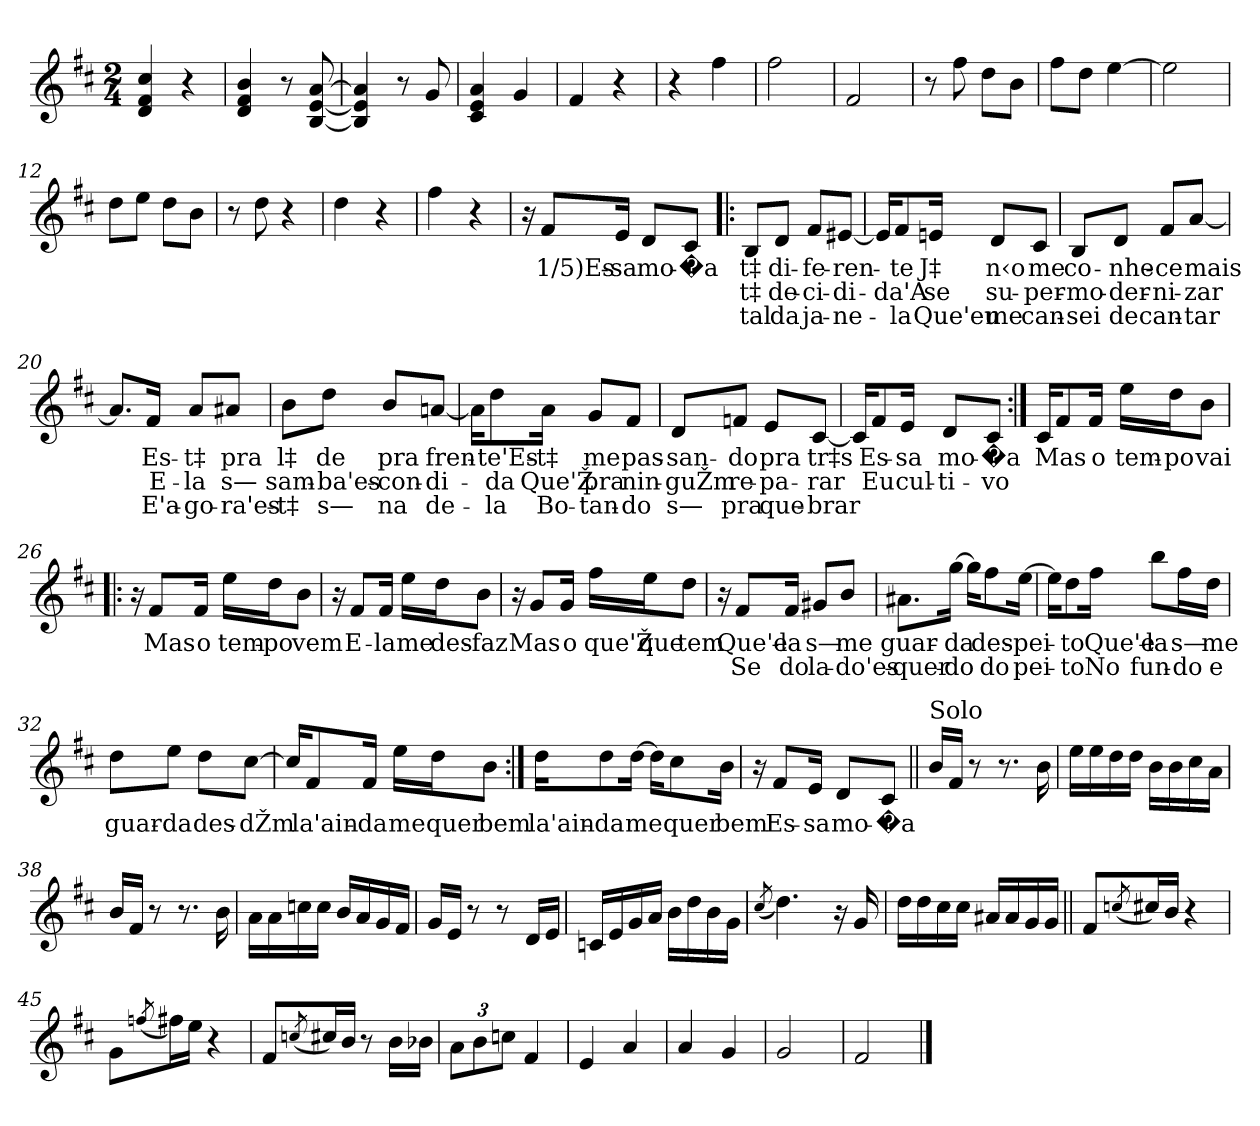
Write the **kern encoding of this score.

**kern	**text	**text	**text
*part1	*part1	*part1	*part1
*staff1	*staff1	*staff1	*staff1
*clefG2	*	*	*
*k[f#c#]	*	*	*
*b:	*	*	*
*M2/4	*	*	*
=1	=1	=1	=1
4d/ 4f#/ 4cc#/	.	.	.
4r	.	.	.
=2	=2	=2	=2
4d/ 4f#/ 4b/	.	.	.
8r	.	.	.
[8B/ [8e/ [8a/	.	.	.
=3	=3	=3	=3
4B/] 4e/] 4a/]	.	.	.
8r	.	.	.
8g/	.	.	.
=4	=4	=4	=4
4c#/ 4e/ 4a/	.	.	.
4g/	.	.	.
=5	=5	=5	=5
4f#/	.	.	.
4r	.	.	.
=6	=6	=6	=6
4r	.	.	.
4ff#\	.	.	.
=7	=7	=7	=7
2ff#\	.	.	.
=8	=8	=8	=8
2f#/	.	.	.
!!LO:LB:g=z
=9	=9	=9	=9
8r	.	.	.
8ff#\	.	.	.
8dd\L	.	.	.
8b\J	.	.	.
=10	=10	=10	=10
8ff#\L	.	.	.
8dd\J	.	.	.
[4ee\	.	.	.
=11	=11	=11	=11
2ee\]	.	.	.
=12	=12	=12	=12
8dd\L	.	.	.
8ee\J	.	.	.
8dd\L	.	.	.
8b\J	.	.	.
=13	=13	=13	=13
8r	.	.	.
8dd\	.	.	.
4r	.	.	.
=14	=14	=14	=14
4dd\	.	.	.
4r	.	.	.
=15	=15	=15	=15
4ff#\	.	.	.
4r	.	.	.
!!LO:LB:g=z
=16	=16	=16	=16
16r	.	.	.
!	!LO:LY:b	!	!
8f#/L	1/5)Es-	.	.
!	!LO:LY:b	!	!
16e/Jk	-sa	.	.
!	!LO:LY:b	!	!
8d/L	mo-	.	.
!	!LO:LY:b	!	!
8c#/J	-�a	.	.
=17!|:	=17!|:	=17!|:	=17!|:
!	!LO:LY:b	!LO:LY:b	!LO:LY:b
8B/L	t‡	t‡	tal
!	!LO:LY:b	!LO:LY:b	!LO:LY:b
8d/J	di-	de-	da
!	!LO:LY:b	!LO:LY:b	!LO:LY:b
8f#/L	-fe-	-ci-	ja-
!	!LO:LY:b	!LO:LY:b	!LO:LY:b
[8e#X/J	-ren-	-di-	-ne-
=18	=18	=18	=18
16e#/KL]	.	.	.
!	!LO:LY:b	!LO:LY:b	!LO:LY:b
8f#/	-te	-da'A	-la
!	!LO:LY:b	!LO:LY:b	!LO:LY:b
16en/Jk	J‡	se	Que'eu
!	!LO:LY:b	!LO:LY:b	!LO:LY:b
8d/L	n‹o	su-	me
!	!LO:LY:b	!LO:LY:b	!LO:LY:b
8c#/J	me	-per-	can-
=19	=19	=19	=19
!	!LO:LY:b	!LO:LY:b	!LO:LY:b
8B/L	co-	-mo-	-sei
!	!LO:LY:b	!LO:LY:b	!LO:LY:b
8d/J	-nhe-	-der-	de
!	!LO:LY:b	!LO:LY:b	!LO:LY:b
8f#/L	-ce	-ni-	can-
!	!LO:LY:b	!LO:LY:b	!LO:LY:b
[8a/J	mais	-zar	-tar
!!LO:LB:g=z
=20	=20	=20	=20
8.a/L]	.	.	.
!	!LO:LY:b	!LO:LY:b	!LO:LY:b
16f#/Jk	Es-	E-	E'a-
!	!LO:LY:b	!LO:LY:b	!LO:LY:b
8a/L	-t‡	-la	-go-
!	!LO:LY:b	!LO:LY:b	!LO:LY:b
8a#X/J	pra	s—	-ra'es-
=21	=21	=21	=21
!	!LO:LY:b	!LO:LY:b	!LO:LY:b
8b\L	l‡	sam-	-t‡
!	!LO:LY:b	!LO:LY:b	!LO:LY:b
8dd\J	de	-ba'es-	s—
!	!LO:LY:b	!LO:LY:b	!LO:LY:b
8b/L	pra	-con-	na
!	!LO:LY:b	!LO:LY:b	!LO:LY:b
[8an/J	fren-	-di-	de-
=22	=22	=22	=22
16a\KL]	.	.	.
!	!LO:LY:b	!LO:LY:b	!LO:LY:b
8dd\	-te'Es-	-da	-la
!	!LO:LY:b	!LO:LY:b	!LO:LY:b
16a\Jk	-t‡	Que'Ž	Bo-
!	!LO:LY:b	!LO:LY:b	!LO:LY:b
8g/L	me	pra	-tan-
!	!LO:LY:b	!LO:LY:b	!LO:LY:b
8f#/J	pas-	nin-	-do
=23	=23	=23	=23
!	!LO:LY:b	!LO:LY:b	!LO:LY:b
8d/L	-san-	-guŽm	s—
!	!LO:LY:b	!LO:LY:b	!LO:LY:b
8fn/J	-do	re-	pra
!	!LO:LY:b	!LO:LY:b	!LO:LY:b
8e/L	pra	-pa-	que-
!	!LO:LY:b	!LO:LY:b	!LO:LY:b
[8c#/J	tr‡s	-rar	-brar
!!LO:LB:g=z
=24	=24	=24	=24
16c#/KL]	.	.	.
!	!LO:LY:b	!LO:LY:b	!
8f#/	Es-	Eu	.
!	!LO:LY:b	!LO:LY:b	!
16e/Jk	-sa	cul-	.
!	!LO:LY:b	!LO:LY:b	!
8d/L	mo-	-ti-	.
!	!LO:LY:b	!LO:LY:b	!
8c#/J	-�a	-vo	.
=25:|!	=25:|!	=25:|!	=25:|!
16c#/KL	.	.	.
!	!LO:LY:b	!	!
8f#/	Mas	.	.
!	!LO:LY:b	!	!
16f#/Jk	o	.	.
!	!LO:LY:b	!	!
16ee\LL	tem-	.	.
!	!LO:LY:b	!	!
16dd\J	-po	.	.
!	!LO:LY:b	!	!
8b\J	vai	.	.
=26!|:	=26!|:	=26!|:	=26!|:
16r	.	.	.
!	!LO:LY:b	!	!
8f#/L	Mas	.	.
!	!LO:LY:b	!	!
16f#/Jk	o	.	.
!	!LO:LY:b	!	!
16ee\LL	tem-	.	.
!	!LO:LY:b	!	!
16dd\J	-po	.	.
!	!LO:LY:b	!	!
8b\J	vem	.	.
=27	=27	=27	=27
16r	.	.	.
!	!LO:LY:b	!	!
8f#/L	E-	.	.
!	!LO:LY:b	!	!
16f#/Jk	-la	.	.
!	!LO:LY:b	!	!
16ee\LL	me	.	.
!	!LO:LY:b	!	!
16dd\J	des-	.	.
!	!LO:LY:b	!	!
8b\J	-faz	.	.
!!LO:LB:g=z
=28	=28	=28	=28
16r	.	.	.
!	!LO:LY:b	!	!
8g/L	Mas	.	.
!	!LO:LY:b	!	!
16g/Jk	o	.	.
!	!LO:LY:b	!	!
16ff#\LL	que'Ž	.	.
!	!LO:LY:b	!	!
16ee\J	que	.	.
!	!LO:LY:b	!	!
8dd\J	tem	.	.
=29	=29	=29	=29
16r	.	.	.
!	!LO:LY:b	!LO:LY:b	!
8f#/L	Que'e-	Se	.
!	!LO:LY:b	!LO:LY:b	!
16f#/Jk	-la	do	.
!	!LO:LY:b	!LO:LY:b	!
8g#X/L	s—	la-	.
!	!LO:LY:b	!LO:LY:b	!
8b/J	me	-do'es-	.
=30	=30	=30	=30
!	!LO:LY:b	!LO:LY:b	!
8.a#X\L	guar-	-quer-	.
!	!LO:LY:b	!LO:LY:b	!
[16gg\Jk	-da	-do	.
16gg\KL]	.	.	.
!	!LO:LY:b	!LO:LY:b	!
8ff#\	des-	do	.
!	!LO:LY:b	!LO:LY:b	!
[16ee\Jk	-pei-	pei-	.
=31	=31	=31	=31
16ee\KL]	.	.	.
!	!LO:LY:b	!LO:LY:b	!
8dd\	-to	-to	.
!	!LO:LY:b	!LO:LY:b	!
16ff#\Jk	Que'e-	No	.
!	!LO:LY:b	!LO:LY:b	!
8bb\L	-la	fun-	.
!	!LO:LY:b	!LO:LY:b	!
16ff#\L	s—	-do	.
!	!LO:LY:b	!LO:LY:b	!
16dd\JJ	me	e	.
!!LO:LB:g=z
=32	=32	=32	=32
!	!LO:LY:b	!	!
8dd\L	guar-	.	.
!	!LO:LY:b	!	!
8ee\J	-da	.	.
!	!LO:LY:b	!	!
8dd\L	des-	.	.
!	!LO:LY:b	!	!
[8cc#\J	-dŽm	.	.
=33	=33	=33	=33
16cc#/KL]	.	.	.
!	!LO:LY:b	!	!
8f#/	la'ain-	.	.
!	!LO:LY:b	!	!
16f#/Jk	-da	.	.
!	!LO:LY:b	!	!
16ee\LL	me	.	.
!	!LO:LY:b	!	!
16dd\J	quer	.	.
!	!LO:LY:b	!	!
8b\J	bem	.	.
=34:|!	=34:|!	=34:|!	=34:|!
!	!LO:LY:b	!	!
16dd\KL	la'ain-	.	.
!	!LO:LY:b	!	!
8dd\	-da	.	.
!	!LO:LY:b	!	!
[16dd\Jk	me	.	.
16dd\KL]	.	.	.
!	!LO:LY:b	!	!
8cc#\	quer	.	.
!	!LO:LY:b	!	!
16b\Jk	bem	.	.
=35	=35	=35	=35
16r	.	.	.
!	!LO:LY:b	!	!
8f#/L	Es-	.	.
!	!LO:LY:b	!	!
16e/Jk	-sa	.	.
!	!LO:LY:b	!	!
8d/L	mo-	.	.
!	!LO:LY:b	!	!
8c#/J	-�a	.	.
!!LO:LB:g=z
=36||	=36||	=36||	=36||
!LO:TX:a:t=Solo	!	!	!
16b/LL	.	.	.
16f#/JJ	.	.	.
8r	.	.	.
8.r	.	.	.
16b\	.	.	.
=37	=37	=37	=37
16ee\LL	.	.	.
16ee\	.	.	.
16dd\	.	.	.
16dd\JJ	.	.	.
16b\LL	.	.	.
16b\	.	.	.
16cc#\	.	.	.
16a\JJ	.	.	.
=38	=38	=38	=38
16b/LL	.	.	.
16f#/JJ	.	.	.
8r	.	.	.
8.r	.	.	.
16b\	.	.	.
=39	=39	=39	=39
16a\LL	.	.	.
16a\	.	.	.
16ccn\	.	.	.
16cc\JJ	.	.	.
16b/LL	.	.	.
16a/	.	.	.
16g/	.	.	.
16f#/JJ	.	.	.
=40	=40	=40	=40
16g/LL	.	.	.
16e/JJ	.	.	.
8r	.	.	.
8r	.	.	.
16d/LL	.	.	.
16e/JJ	.	.	.
!!LO:LB:g=z
=41	=41	=41	=41
16cn/LL	.	.	.
16e/	.	.	.
16g/	.	.	.
16a/JJ	.	.	.
16b\LL	.	.	.
16dd\	.	.	.
16b\	.	.	.
16g\JJ	.	.	.
=42	=42	=42	=42
(<8qcc#/	.	.	.
4.dd\)	.	.	.
16r	.	.	.
16g/	.	.	.
=43	=43	=43	=43
16dd\LL	.	.	.
16dd\	.	.	.
16cc#\	.	.	.
16cc#\JJ	.	.	.
16a#X/LL	.	.	.
16a#/	.	.	.
16g/	.	.	.
16g/JJ	.	.	.
=44||	=44||	=44||	=44||
8f#/L	.	.	.
(<8qccn/	.	.	.
16cc#X/L)	.	.	.
16b/JJ	.	.	.
4r	.	.	.
=45	=45	=45	=45
8g\L	.	.	.
(<8qffn/	.	.	.
16ff#X\L)	.	.	.
16ee\JJ	.	.	.
4r	.	.	.
!!LO:LB:g=z
=46	=46	=46	=46
8f#/L	.	.	.
(<8qccn/	.	.	.
16cc#X/L)	.	.	.
16b/JJ	.	.	.
8r	.	.	.
16b\LL	.	.	.
16b-X\JJ	.	.	.
=47	=47	=47	=47
12a\L	.	.	.
12b\	.	.	.
12ccn\J	.	.	.
4f#/	.	.	.
=48	=48	=48	=48
4e/	.	.	.
4a/	.	.	.
=49	=49	=49	=49
4a/	.	.	.
4g/	.	.	.
=50	=50	=50	=50
2g/	.	.	.
=51	=51	=51	=51
2f#/	.	.	.
==	==	==	==
*-	*-	*-	*-
